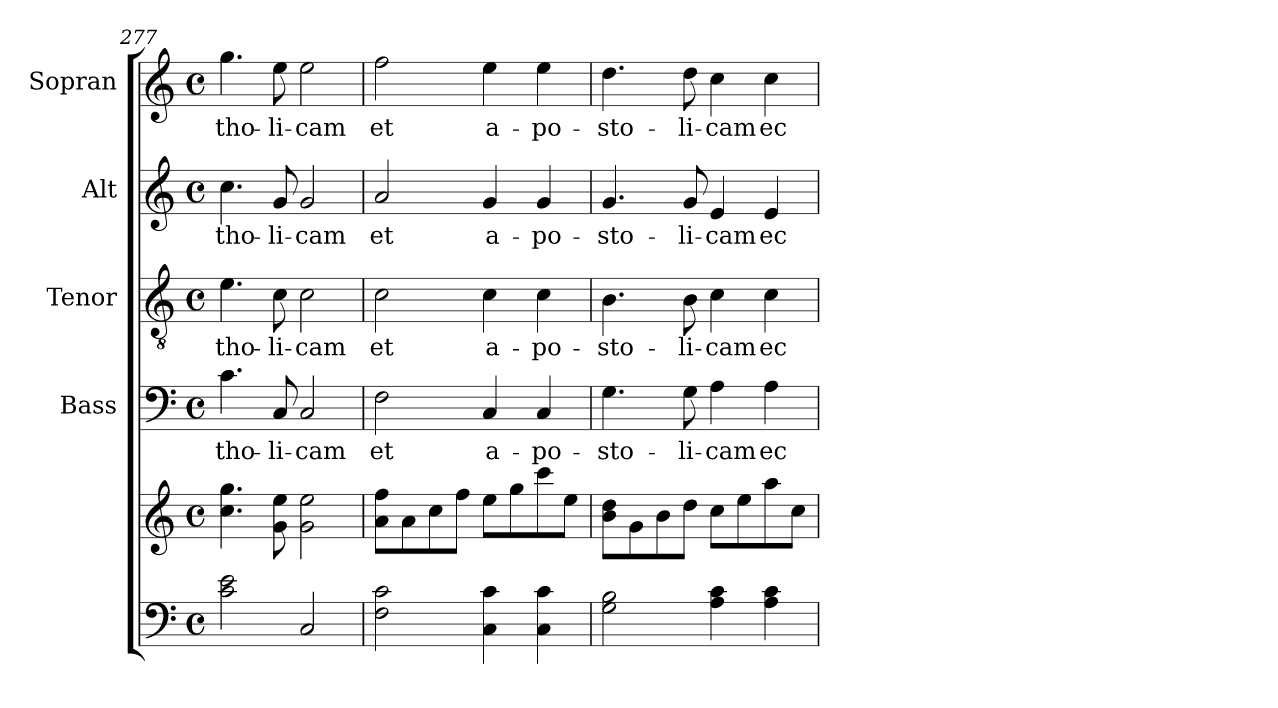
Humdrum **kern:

**kern	**kern	**kern	**text	**kern	**text	**kern	**text	**kern	**text
*part5	*part5	*part4	*part4	*part3	*part3	*part2	*part2	*part1	*part1
*staff6	*staff5	*staff4	*staff4	*staff3	*staff3	*staff2	*staff2	*staff1	*staff1
*	*	*I"Bass	*	*I"Tenor	*	*I"Alt	*	*I"Sopran	*
*	*	*I'B.	*	*I'T.	*	*I'A.	*	*I'S.	*
*clefF4	*clefG2	*clefF4	*	*clefGv2	*	*clefG2	*	*clefG2	*
*k[]	*k[]	*k[]	*	*k[]	*	*k[]	*	*k[]	*
*C:	*C:	*C:	*	*C:	*	*C:	*	*C:	*
*M4/4	*M4/4	*M4/4	*	*M4/4	*	*M4/4	*	*M4/4	*
*met(c)	*met(c)	*met(c)	*	*met(c)	*	*met(c)	*	*met(c)	*
=277	=277	=277	=277	=277	=277	=277	=277	=277	=277
!	!	!	!LO:LY:b	!	!LO:LY:b	!	!LO:LY:b	!	!LO:LY:b
2c\ 2e\	4.cc\ 4.gg\	4.c\	-tho-	4.e\	-tho-	4.cc\	-tho-	4.gg\	-tho-
!	!	!	!LO:LY:b	!	!LO:LY:b	!	!LO:LY:b	!	!LO:LY:b
.	8g\ 8ee\	8C/	-li-	8c\	-li-	8g/	-li-	8ee\	-li-
!	!	!	!LO:LY:b	!	!LO:LY:b	!	!LO:LY:b	!	!LO:LY:b
2C/	2g\ 2ee\	2C/	-cam	2c\	-cam	2g/	-cam	2ee\	-cam
!!LO:PB:g=z
=278	=278	=278	=278	=278	=278	=278	=278	=278	=278
!	!	!	!LO:LY:b	!	!LO:LY:b	!	!LO:LY:b	!	!LO:LY:b
2F\ 2c\	8a\ 8ff\L	2F\	et	2c\	et	2a/	et	2ff\	et
.	8a\	.	.	.	.	.	.	.	.
.	8cc\	.	.	.	.	.	.	.	.
.	8ff\J	.	.	.	.	.	.	.	.
!	!	!	!LO:LY:b	!	!LO:LY:b	!	!LO:LY:b	!	!LO:LY:b
4C\ 4c\	8ee\L	4C/	a-	4c\	a-	4g/	a-	4ee\	a-
.	8gg\	.	.	.	.	.	.	.	.
!	!	!	!LO:LY:b	!	!LO:LY:b	!	!LO:LY:b	!	!LO:LY:b
4C\ 4c\	8ccc\	4C/	-po-	4c\	-po-	4g/	-po-	4ee\	-po-
.	8ee\J	.	.	.	.	.	.	.	.
=279	=279	=279	=279	=279	=279	=279	=279	=279	=279
!	!	!	!LO:LY:b	!	!LO:LY:b	!	!LO:LY:b	!	!LO:LY:b
2G\ 2B\	8b\ 8dd\L	4.G\	-sto-	4.B\	-sto-	4.g/	-sto-	4.dd\	-sto-
.	8g\	.	.	.	.	.	.	.	.
.	8b\	.	.	.	.	.	.	.	.
!	!	!	!LO:LY:b	!	!LO:LY:b	!	!LO:LY:b	!	!LO:LY:b
.	8dd\J	8G\	-li-	8B\	-li-	8g/	-li-	8dd\	-li-
!	!	!	!LO:LY:b	!	!LO:LY:b	!	!LO:LY:b	!	!LO:LY:b
4A\ 4c\	8cc\L	4A\	-cam	4c\	-cam	4e/	-cam	4cc\	-cam
.	8ee\	.	.	.	.	.	.	.	.
!	!	!	!LO:LY:b	!	!LO:LY:b	!	!LO:LY:b	!	!LO:LY:b
4A\ 4c\	8aa\	4A\	ec-	4c\	ec-	4e/	ec-	4cc\	ec-
.	8cc\J	.	.	.	.	.	.	.	.
=	=	=	=	=	=	=	=	=	=
*-	*-	*-	*-	*-	*-	*-	*-	*-	*-
